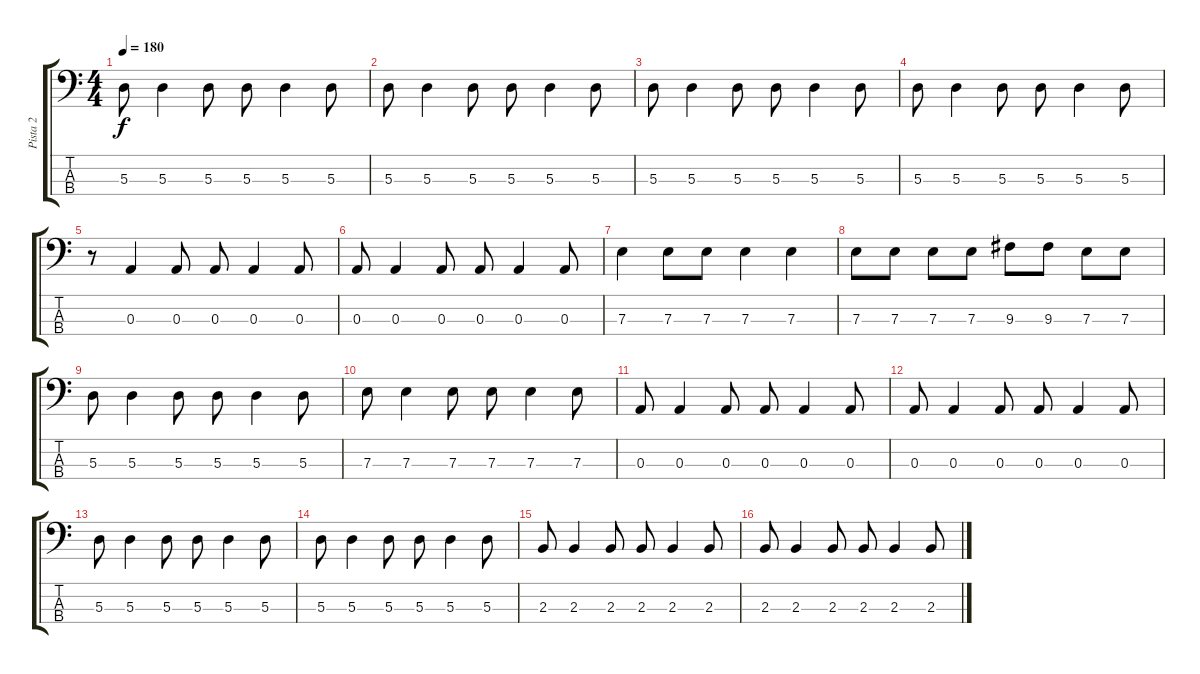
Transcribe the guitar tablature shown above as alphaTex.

\track ("Pista 2" "Pista 2") {instrument electricbassfinger}
\staff {score tabs}
\tuning (G2 D2 A1 E1) {hide}
\ts (4 4)
\tempo 180
\clef f4
\ks c
5.3.8{dy f} 5.3.4 5.3.8 5.3.8 5.3.4 5.3.8 |
5.3.8 5.3.4 5.3.8 5.3.8 5.3.4 5.3.8 |
5.3.8 5.3.4 5.3.8 5.3.8 5.3.4 5.3.8 |
5.3.8 5.3.4 5.3.8 5.3.8 5.3.4 5.3.8 |
r.8 0.3.4 0.3.8 0.3.8 0.3.4 0.3.8 |
0.3.8 0.3.4 0.3.8 0.3.8 0.3.4 0.3.8 |
7.3.4 7.3.8 7.3.8 7.3.4 7.3.4 |
7.3.8 7.3.8 7.3.8 7.3.8 9.3.8 9.3.8 7.3.8 7.3.8 |
5.3.8 5.3.4 5.3.8 5.3.8 5.3.4 5.3.8 |
7.3.8 7.3.4 7.3.8 7.3.8 7.3.4 7.3.8 |
0.3.8 0.3.4 0.3.8 0.3.8 0.3.4 0.3.8 |
0.3.8 0.3.4 0.3.8 0.3.8 0.3.4 0.3.8 |
5.3.8 5.3.4 5.3.8 5.3.8 5.3.4 5.3.8 |
5.3.8 5.3.4 5.3.8 5.3.8 5.3.4 5.3.8 |
2.3.8 2.3.4 2.3.8 2.3.8 2.3.4 2.3.8 |
2.3.8 2.3.4 2.3.8 2.3.8 2.3.4 2.3.8
